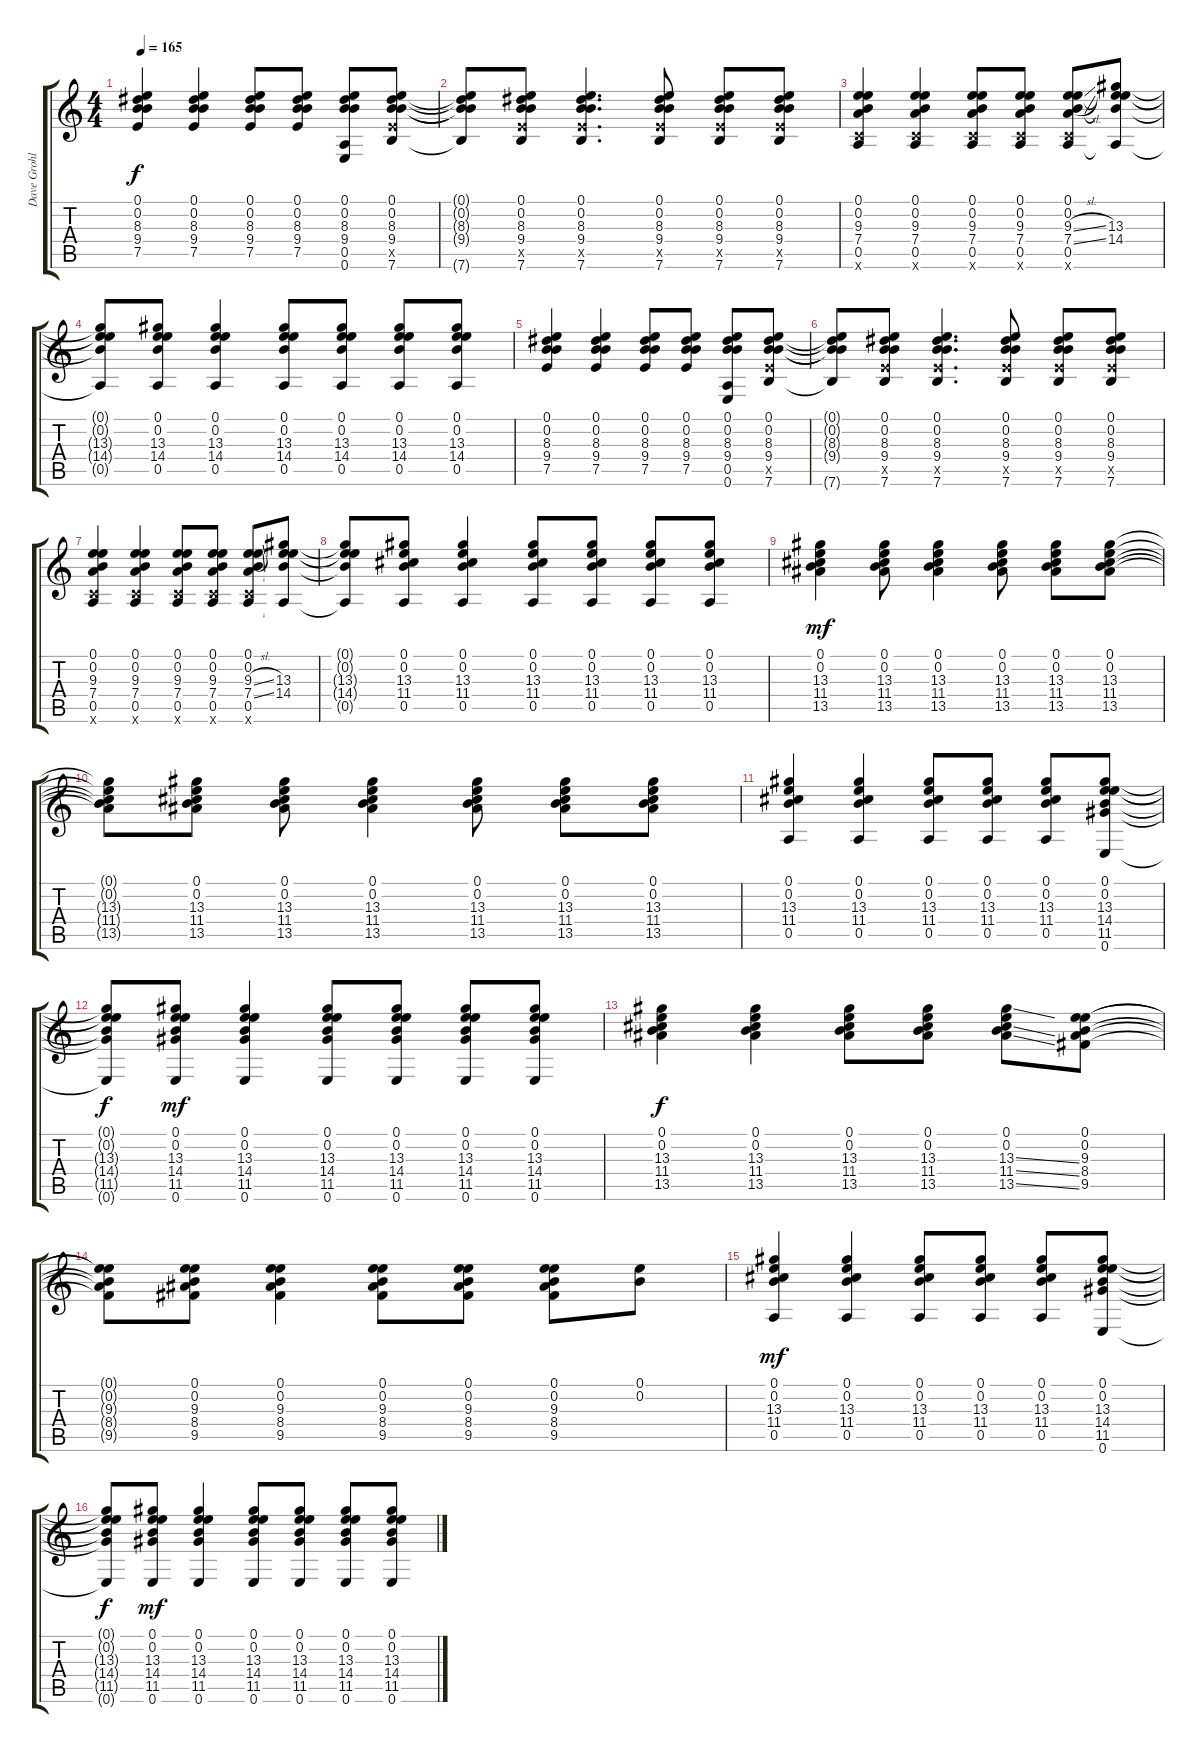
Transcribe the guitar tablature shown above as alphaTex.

\track ("Dave Grohl - Rhythm Guitar [Right)" "Dave Grohl") {instrument acousticguitarsteel}
\staff {score tabs}
\tuning (E4 B3 G3 D3 A2 E2) {hide}
\ts (4 4)
\tempo 165
\clef g2
\ks c
(0.1 0.2 8.3 9.4 7.5).4{dy f} (0.1 0.2 8.3 9.4 7.5).4 (0.1 0.2 8.3 9.4 7.5).8 (0.1 0.2 8.3 9.4 7.5).8 (0.1 0.2 8.3 9.4 0.5 0.6).8 (0.1 0.2 8.3 9.4 7.5{x} 7.6).8 |
(0.1{t} 0.2{t} 8.3{t} 9.4{t} 7.6{t}).8 (0.1 0.2 8.3 9.4 7.5{x} 7.6).8 (0.1 0.2 8.3 9.4 7.5{x} 7.6).4{d} (0.1 0.2 8.3 9.4 7.5{x} 7.6).8 (0.1 0.2 8.3 9.4 7.5{x} 7.6).8 (0.1 0.2 8.3 9.4 7.5{x} 7.6).8 |
(0.1 0.2 9.3 7.4 0.5 8.6{x}).4 (0.1 0.2 9.3 7.4 0.5 8.6{x}).4 (0.1 0.2 9.3 7.4 0.5 8.6{x}).8 (0.1 0.2 9.3 7.4 0.5 8.6{x}).8 (0.1 0.2 9.3{sl} 7.4{sl} 0.5 8.6{x}).8 (0.1{t} 0.2{t} 13.3 14.4 0.5{t}).8 |
(0.1{t} 0.2{t} 13.3{t} 14.4{t} 0.5{t}).8 (0.1 0.2 13.3 14.4 0.5).8 (0.1 0.2 13.3 14.4 0.5).4 (0.1 0.2 13.3 14.4 0.5).8 (0.1 0.2 13.3 14.4 0.5).8 (0.1 0.2 13.3 14.4 0.5).8 (0.1 0.2 13.3 14.4 0.5).8 |
(0.1 0.2 8.3 9.4 7.5).4 (0.1 0.2 8.3 9.4 7.5).4 (0.1 0.2 8.3 9.4 7.5).8 (0.1 0.2 8.3 9.4 7.5).8 (0.1 0.2 8.3 9.4 0.5 0.6).8 (0.1 0.2 8.3 9.4 7.5{x} 7.6).8 |
(0.1{t} 0.2{t} 8.3{t} 9.4{t} 7.6{t}).8 (0.1 0.2 8.3 9.4 7.5{x} 7.6).8 (0.1 0.2 8.3 9.4 7.5{x} 7.6).4{d} (0.1 0.2 8.3 9.4 7.5{x} 7.6).8 (0.1 0.2 8.3 9.4 7.5{x} 7.6).8 (0.1 0.2 8.3 9.4 7.5{x} 7.6).8 |
(0.1 0.2 9.3 7.4 0.5 8.6{x}).4 (0.1 0.2 9.3 7.4 0.5 8.6{x}).4 (0.1 0.2 9.3 7.4 0.5 8.6{x}).8 (0.1 0.2 9.3 7.4 0.5 8.6{x}).8 (0.1 0.2 9.3{sl} 7.4{sl} 0.5 8.6{x}).8 (0.1{t} 0.2{t} 13.3 14.4 0.5{t}).8 |
(0.1{t} 0.2{t} 13.3{t} 14.4{t} 0.5{t}).8 (0.1 0.2 13.3 11.4 0.5).8 (0.1 0.2 13.3 11.4 0.5).4 (0.1 0.2 13.3 11.4 0.5).8 (0.1 0.2 13.3 11.4 0.5).8 (0.1 0.2 13.3 11.4 0.5).8 (0.1 0.2 13.3 11.4 0.5).8 |
(0.1 0.2 13.3 11.4 13.5).4{dy mf} (0.1 0.2 13.3 11.4 13.5).8 (0.1 0.2 13.3 11.4 13.5).4 (0.1 0.2 13.3 11.4 13.5).8 (0.1 0.2 13.3 11.4 13.5).8 (0.1 0.2 13.3 11.4 13.5).8 |
(0.1{t} 0.2{t} 13.3{t} 11.4{t} 13.5{t}).8 (0.1 0.2 13.3 11.4 13.5).8 (0.1 0.2 13.3 11.4 13.5).8 (0.1 0.2 13.3 11.4 13.5).4 (0.1 0.2 13.3 11.4 13.5).8 (0.1 0.2 13.3 11.4 13.5).8 (0.1 0.2 13.3 11.4 13.5).8 |
(0.1 0.2 13.3 11.4 0.5).4 (0.1 0.2 13.3 11.4 0.5).4 (0.1 0.2 13.3 11.4 0.5).8 (0.1 0.2 13.3 11.4 0.5).8 (0.1 0.2 13.3 11.4 0.5).8 (0.1 0.2 13.3 14.4 11.5 0.6).8 |
(0.1{t} 0.2{t} 13.3{t} 14.4{t} 11.5{t} 0.6{t}).8{dy f} (0.1 0.2 13.3 14.4 11.5 0.6).8{dy mf} (0.1 0.2 13.3 14.4 11.5 0.6).4 (0.1 0.2 13.3 14.4 11.5 0.6).8 (0.1 0.2 13.3 14.4 11.5 0.6).8 (0.1 0.2 13.3 14.4 11.5 0.6).8 (0.1 0.2 13.3 14.4 11.5 0.6).8 |
(0.1 0.2 13.3 11.4 13.5).4{dy f} (0.1 0.2 13.3 11.4 13.5).4 (0.1 0.2 13.3 11.4 13.5).8 (0.1 0.2 13.3 11.4 13.5).8 (0.1 0.2 13.3{ss} 11.4{ss} 13.5{ss}).8 (0.1 0.2 9.3 8.4 9.5).8 |
(0.1{t} 0.2{t} 9.3{t} 8.4{t} 9.5{t}).8 (0.1 0.2 9.3 8.4 9.5).8 (0.1 0.2 9.3 8.4 9.5).4 (0.1 0.2 9.3 8.4 9.5).8 (0.1 0.2 9.3 8.4 9.5).8 (0.1 0.2 9.3 8.4 9.5).8 (0.1 0.2).8 |
(0.1 0.2 13.3 11.4 0.5).4{dy mf} (0.1 0.2 13.3 11.4 0.5).4 (0.1 0.2 13.3 11.4 0.5).8 (0.1 0.2 13.3 11.4 0.5).8 (0.1 0.2 13.3 11.4 0.5).8 (0.1 0.2 13.3 14.4 11.5 0.6).8 |
(0.1{t} 0.2{t} 13.3{t} 14.4{t} 11.5{t} 0.6{t}).8{dy f} (0.1 0.2 13.3 14.4 11.5 0.6).8{dy mf} (0.1 0.2 13.3 14.4 11.5 0.6).4 (0.1 0.2 13.3 14.4 11.5 0.6).8 (0.1 0.2 13.3 14.4 11.5 0.6).8 (0.1 0.2 13.3 14.4 11.5 0.6).8 (0.1 0.2 13.3 14.4 11.5 0.6).8
